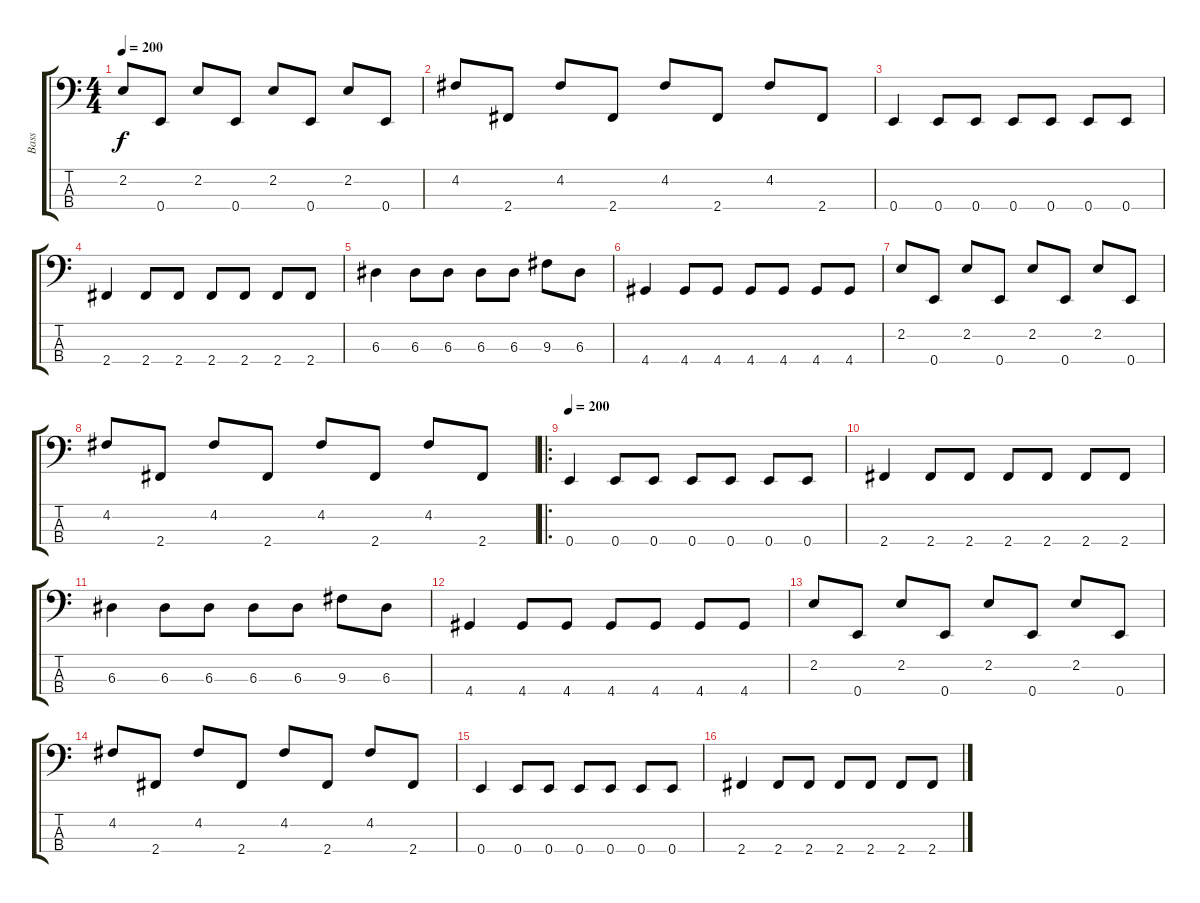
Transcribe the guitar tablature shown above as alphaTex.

\track ("Bass" "Bass") {instrument electricbassfinger}
\staff {score tabs}
\tuning (G2 D2 A1 E1) {hide}
\ts (4 4)
\tempo 200
\clef f4
\ks c
2.2.8{dy f} 0.4.8 2.2.8 0.4.8 2.2.8 0.4.8 2.2.8 0.4.8 |
4.2.8 2.4.8 4.2.8 2.4.8 4.2.8 2.4.8 4.2.8 2.4.8 |
0.4.4 0.4.8 0.4.8 0.4.8 0.4.8 0.4.8 0.4.8 |
2.4.4 2.4.8 2.4.8 2.4.8 2.4.8 2.4.8 2.4.8 |
6.3.4 6.3.8 6.3.8 6.3.8 6.3.8 9.3.8 6.3.8 |
4.4.4 4.4.8 4.4.8 4.4.8 4.4.8 4.4.8 4.4.8 |
2.2.8 0.4.8 2.2.8 0.4.8 2.2.8 0.4.8 2.2.8 0.4.8 |
4.2.8 2.4.8 4.2.8 2.4.8 4.2.8 2.4.8 4.2.8 2.4.8 |
\ro
\tempo 200
0.4.4 0.4.8 0.4.8 0.4.8 0.4.8 0.4.8 0.4.8 |
2.4.4 2.4.8 2.4.8 2.4.8 2.4.8 2.4.8 2.4.8 |
6.3.4 6.3.8 6.3.8 6.3.8 6.3.8 9.3.8 6.3.8 |
4.4.4 4.4.8 4.4.8 4.4.8 4.4.8 4.4.8 4.4.8 |
2.2.8 0.4.8 2.2.8 0.4.8 2.2.8 0.4.8 2.2.8 0.4.8 |
4.2.8 2.4.8 4.2.8 2.4.8 4.2.8 2.4.8 4.2.8 2.4.8 |
0.4.4 0.4.8 0.4.8 0.4.8 0.4.8 0.4.8 0.4.8 |
2.4.4 2.4.8 2.4.8 2.4.8 2.4.8 2.4.8 2.4.8
